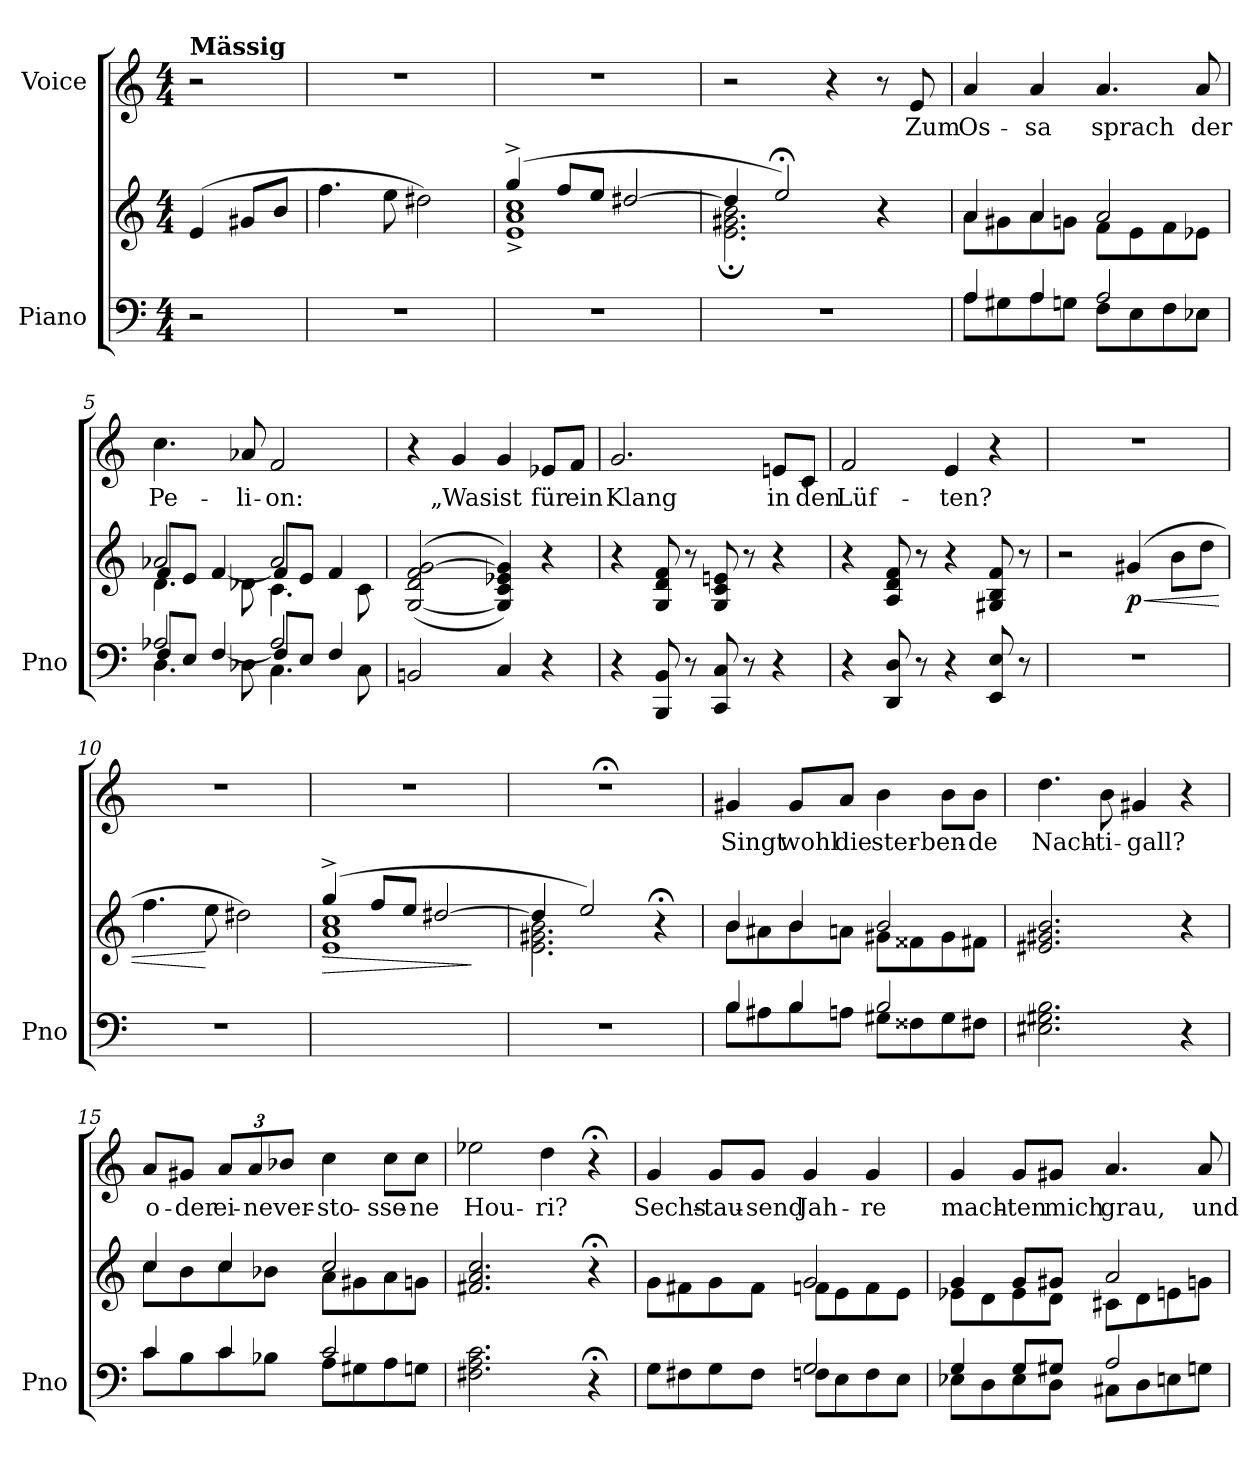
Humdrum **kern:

**kern	**kern	**dynam	**kern	**text
*part2	*part2	*part2	*part1	*part1
*staff3	*staff2	*staff2/3	*staff1	*staff1
*I"Piano	*	*	*I"Voice	*
*I'Pno	*	*	*	*
*clefF4	*clefG2	*	*clefG2	*
*k[]	*k[]	*	*k[]	*
*M4/4	*M4/4	*	*M4/4	*
=	=	=	=	=
!	!	!	!LO:TX:a:B:t=Mässig	!
!	!	!LO:DY:b	!	!
!	!	!LO:DY:n=1:b	!	!
2r	(4e/	p other-dynamics	2r	.
.	8g#X/L	.	.	.
.	8b/J	.	.	.
=1	=1	=1	=1	=1
1r	4.ff\	.	1r	.
.	8ee\	.	.	.
.	2dd#X\)	.	.	.
=2	=2	=2	=2	=2
*	*^	*	*	*
1r	(4gg^/	1e^ 1a^ 1cc^	.	1r	.
.	8ff/L	.	.	.	.
.	8ee/J	.	.	.	.
.	[2dd#X/	.	.	.	.
=3	=3	=3	=3	=3	=3
1r	4dd#/]	2.e\; 2.g#X\; 2.b\;	.	2r	.
.	2ee;</)	.	.	.	.
.	.	.	.	4r	.
.	4r	4ryy	.	8r	.
!	!	!	!	!	!LO:LY:b
.	.	.	.	8e/	Zum
=4	=4	=4	=4	=4	=4
*^	*	*	*	*	*
!	!	!	!	!	!	!LO:LY:b
4A/	8A\L	4a/	8a\L	.	4a/	Os-
.	8G#X\	.	8g#X\	.	.	.
!	!	!	!	!	!	!LO:LY:b
4A/	8A\	4a/	8a\	.	4a/	-sa
.	8Gn\J	.	8gn\J	.	.	.
!	!	!	!	!	!	!LO:LY:b
2A/	8F\L	2a/	8f\L	.	4.a/	sprach
.	8E\	.	8e\	.	.	.
.	8F\	.	8f\	.	.	.
!	!	!	!	!	!	!LO:LY:b
.	8E-X\J	.	8e-X\J	.	8a/	der
!!LO:LB:g=z
=5	=5	=5	=5	=5	=5	=5
*	*^	*	*^	*	*	*
!	!	!	!	!	!	!	!	!LO:LY:b
2A-X/	8F/L	4.D\	2a-X/	8f/L	4.d\	.	4.cc\	Pe-
.	8E/J	.	.	8e/J	.	.	.	.
.	[4F/	.	.	[4f/	.	.	.	.
!	!	!	!	!	!	!	!	!LO:LY:b
.	.	8D-X\	.	.	8d-X\	.	8a-X/	-li-
!	!	!	!	!	!	!	!	!LO:LY:b
2A-/	8F/L]	4.C\	2a-/	8f/L]	4.c\	.	2f/	on:
.	8E/J	.	.	8e/J	.	.	.	.
.	4F/	.	.	4f/	.	.	.	.
.	.	8C\	.	.	8c\	.	.	.
*v	*v	*v	*	*	*	*	*	*
*	*v	*v	*v	*	*	*
!!LO:LB:g=z
=6	=6	=6	=6	=6
2BBn/	(<(<[2G/ 2d/ 2f/ [2g/	.	4r	.
!	!	!	!	!LO:LY:b
.	.	.	4g/	„Was
!	!	!	!	!LO:LY:b
4C/	4G/] 4c/ 4e-X/ 4g/]))	.	4g/	ist
!	!	!	!	!LO:LY:b
4r	4r	.	8e-X/L	für
!	!	!	!	!LO:LY:b
.	.	.	8f/J	ein
=7	=7	=7	=7	=7
!	!	!	!	!LO:LY:b
4r	4r	.	2.g/	Klang
8BBB/ 8BB/	8G/ 8d/ 8f/	.	.	.
8r	8r	.	.	.
8CC/ 8C/	8G/ 8c/ 8en/	.	.	.
8r	8r	.	.	.
!	!	!	!	!LO:LY:b
4r	4r	.	8en/L	in
!	!	!	!	!LO:LY:b
.	.	.	8c/J	den
=8	=8	=8	=8	=8
!	!	!	!	!LO:LY:b
4r	4r	.	2f/	Lüf-
8DD/ 8D/	8A/ 8d/ 8f/	.	.	.
8r	8r	.	.	.
!	!	!	!	!LO:LY:b
4r	4r	.	4e/	-ten?
8EE/ 8E/	8G#X/ 8B/ 8f/	.	4r	.
8r	8r	.	.	.
=9	=9	=9	=9	=9
1r	2r	.	1r	.
!	!	!LO:HP:b	!	!
!	!	!LO:DY:n=1:b	!	!
.	(4g#X/	< p	.	.
.	8b\L	.	.	.
.	8dd\J	.	.	.
=10	=10	=10	=10	=10
1r	4.ff\	.	1r	.
.	8ee\	[	.	.
.	2dd#X\)	.	.	.
=11	=11	=11	=11	=11
!	!	!LO:HP:b	!	!
*	*^	*	*	*
1ryy	(4gg^/	1e 1a 1cc	>	1r	.
.	8ff/L	.	.	.	.
.	8ee/J	.	.	.	.
.	[2dd#X/	.	.	.	.
*	*v	*v	*	*	*
.	.	]	.	.
!!LO:LB:g=z
=12	=12	=12	=12	=12
*	*^	*	*	*
1r	4dd#/]	2.e\ 2.g#X\ 2.b\	.	1r;<	.
.	2ee/)	.	.	.	.
.	4r;<	4ryy	.	.	.
=13	=13	=13	=13	=13	=13
*^	*	*	*	*	*
!	!	!	!	!	!	!LO:LY:b
4B/	8B\L	4b/	8b\L	.	4g#X/	Singt
.	8A#X\	.	8a#X\	.	.	.
!	!	!	!	!	!	!LO:LY:b
4B/	8B\	4b/	8b\	.	8g#/L	wohl
!	!	!	!	!	!	!LO:LY:b
.	8An\J	.	8an\J	.	8a/J	die
!	!	!	!	!	!	!LO:LY:b
2B/	8G#X\L	2b/	8g#X\L	.	4b\	ster-
.	8F##X\	.	8f##X\	.	.	.
!	!	!	!	!	!	!LO:LY:b
.	8G#\	.	8g#\	.	8b\L	-ben-
!	!	!	!	!	!	!LO:LY:b
.	8F#X\J	.	8f#X\J	.	8b\J	-de
=14	=14	=14	=14	=14	=14	=14
!	!	!	!	!	!	!LO:LY:b
*v	*v	*	*	*	*	*
*	*v	*v	*	*	*
2.E#X\ 2.G#X\ 2.B\	2.e#X/ 2.g#X/ 2.b/	.	4.dd\	Nach-
!	!	!	!	!LO:LY:b
.	.	.	8b\	-ti-
!	!	!	!	!LO:LY:b
.	.	.	4g#X/	gall?
4r	4r	.	4r	.
=15	=15	=15	=15	=15
*^	*^	*	*	*
!	!	!	!	!	!	!LO:LY:b
4c/	8c\L	4cc/	8cc\L	.	8a/L	o-
!	!	!	!	!	!	!LO:LY:b
.	8B\	.	8b\	.	8g#X/J	-der
!	!	!	!	!	!	!LO:LY:b
4c/	8c\	4cc/	8cc\	.	12a/L	ei-
!	!	!	!	!	!	!LO:LY:b
.	.	.	.	.	12a/	-ne
.	8B-X\J	.	8b-X\J	.	.	.
!	!	!	!	!	!	!LO:LY:b
.	.	.	.	.	12b-X/J	ver-
!	!	!	!	!	!	!LO:LY:b
2c/	8A\L	2cc/	8a\L	.	4cc\	-sto-
.	8G#X\	.	8g#X\	.	.	.
!	!	!	!	!	!	!LO:LY:b
.	8A\	.	8a\	.	8cc\L	-sse-
!	!	!	!	!	!	!LO:LY:b
.	8Gn\J	.	8gn\J	.	8cc\J	-ne
!!LO:PB:g=z
=16	=16	=16	=16	=16	=16	=16
!	!	!	!	!	!	!LO:LY:b
*v	*v	*	*	*	*	*
*	*v	*v	*	*	*
2.F#X\ 2.A\ 2.c\	2.f#X/ 2.a/ 2.cc/	.	2ee-X\	Hou-
!	!	!	!	!LO:LY:b
.	.	.	4dd\	-ri?
4r;<	4r;<	.	4r;<	.
=17	=17	=17	=17	=17
*^	*^	*	*	*
!	!	!	!	!	!	!LO:LY:b
2ryy	8G\L	2ryy	8g\L	.	4g/	Sechs-
.	8F#X\	.	8f#X\	.	.	.
!	!	!	!	!	!	!LO:LY:b
.	8G\	.	8g\	.	8g/L	-tau-
!	!	!	!	!	!	!LO:LY:b
.	8F#\J	.	8f#\J	.	8g/J	-send
!	!	!	!	!	!	!LO:LY:b
2G/	8Fn\L	2g/	8fn\L	.	4g/	Jah-
.	8E\	.	8e\	.	.	.
!	!	!	!	!	!	!LO:LY:b
.	8F\	.	8f\	.	4g/	-re
.	8E\J	.	8e\J	.	.	.
=18	=18	=18	=18	=18	=18	=18
!	!	!	!	!	!	!LO:LY:b
4G/	8E-X\L	4g/	8e-X\L	.	4g/	mach-
.	8D\	.	8d\	.	.	.
!	!	!	!	!	!	!LO:LY:b
8G/L	8E-\	8g/L	8e-\	.	8g/L	-ten
!	!	!	!	!	!	!LO:LY:b
8G#X/J	8D\J	8g#X/J	8d\J	.	8g#X/J	mich
!	!	!	!	!	!	!LO:LY:b
2A/	8C#X\L	2a/	8c#X\L	.	4.a/	grau,
.	8D\	.	8d\	.	.	.
.	8En\	.	8en\	.	.	.
!	!	!	!	!	!	!LO:LY:b
.	8Gn\J	.	8gn\J	.	8a/	und
*v	*v	*	*	*	*	*
*	*v	*v	*	*	*
=	=	=	=	=
*-	*-	*-	*-	*-
